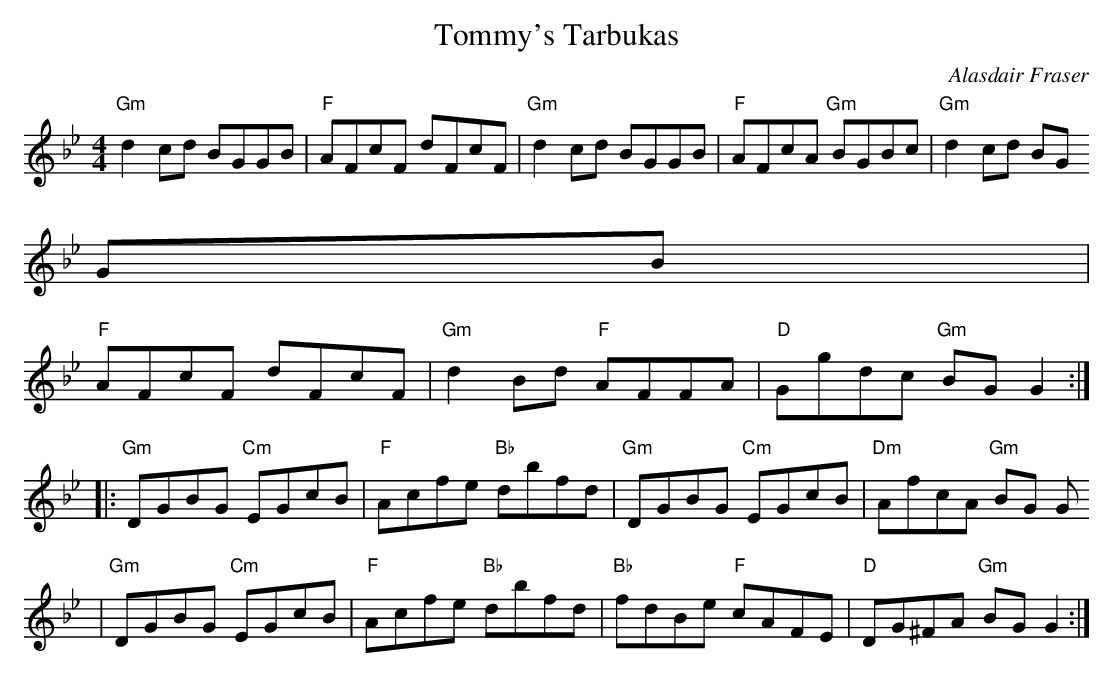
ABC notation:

X:1
T:Tommy's Tarbukas
M:4/4
L:1/8
C:Alasdair Fraser
K:Gm
"Gm"d2 cd BGGB|"F"AFcF dFcF|"Gm"d2 cd BGGB|"F"AFcA "Gm"BGBc|"Gm"d2 cd BG
GB|
"F"AFcF dFcF|"Gm"d2 Bd "F"AFFA|"D"Ggdc "Gm"BG G2:|
|:"Gm"DGBG "Cm"EGcB|"F"Acfe "Bb"dbfd|"Gm"DGBG "Cm"EGcB|"Dm"AfcA "Gm"BG G
2|
"Gm"DGBG "Cm"EGcB|"F"Acfe "Bb"dbfd|"Bb"fdBe "F"cAFE|"D"DG^FA "Gm"BG G2:|
